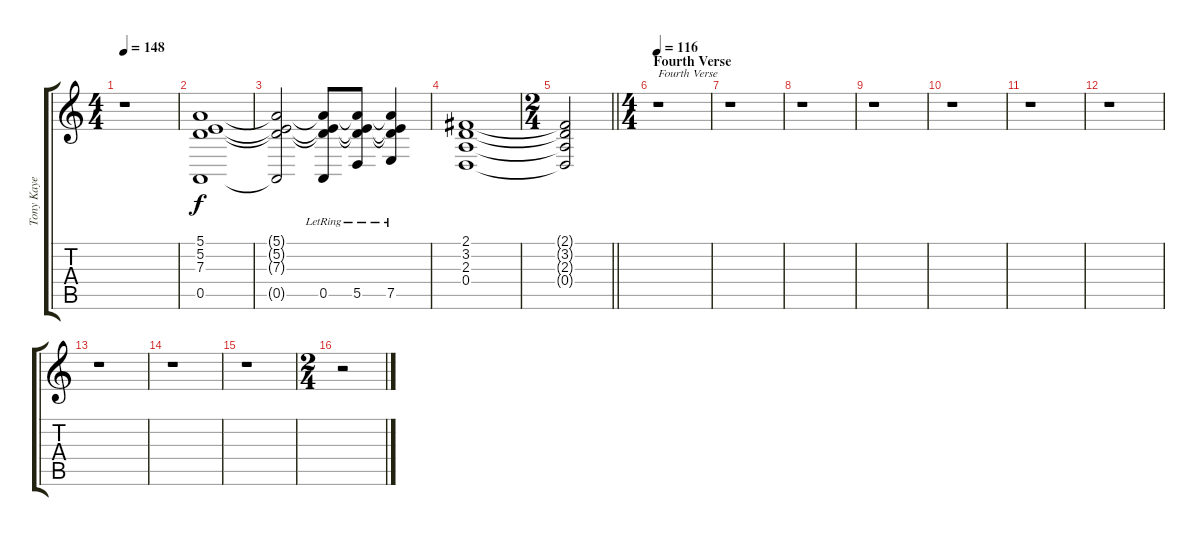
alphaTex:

\track ("Tony Kaye 2" "Tony Kaye ") {instrument churchorgan}
\staff {score tabs}
\tuning (E4 B3 G3 D3 A2 E2) {hide}
\ts (4 4)
\tempo 148
\clef g2
\ks c
r.1{dy f} |
(5.1 5.2 7.3 0.5).1 |
(5.1{t} 5.2{t} 7.3{t} 0.5{t}).2 (5.1{t} 5.2{t} 7.3{t} 0.5{lr}).8 (5.1{t} 5.2{t} 7.3{t} 5.5{lr}).8 (5.1{t} 5.2{t} 7.3{t} 7.5{lr}).4 |
(2.1 3.2 2.3 0.4).1 |
\ts (2 4)
\barLineRight lightlight
(2.1{t} 3.2{t} 2.3{t} 0.4{t}).2 |
\ts (4 4)
\section ("" "Fourth Verse")
\tempo 116
r.1{txt "Fourth Verse"} |
r.1 |
r.1 |
r.1 |
r.1 |
r.1 |
r.1 |
r.1 |
r.1 |
r.1 |
\ts (2 4)
r.2
